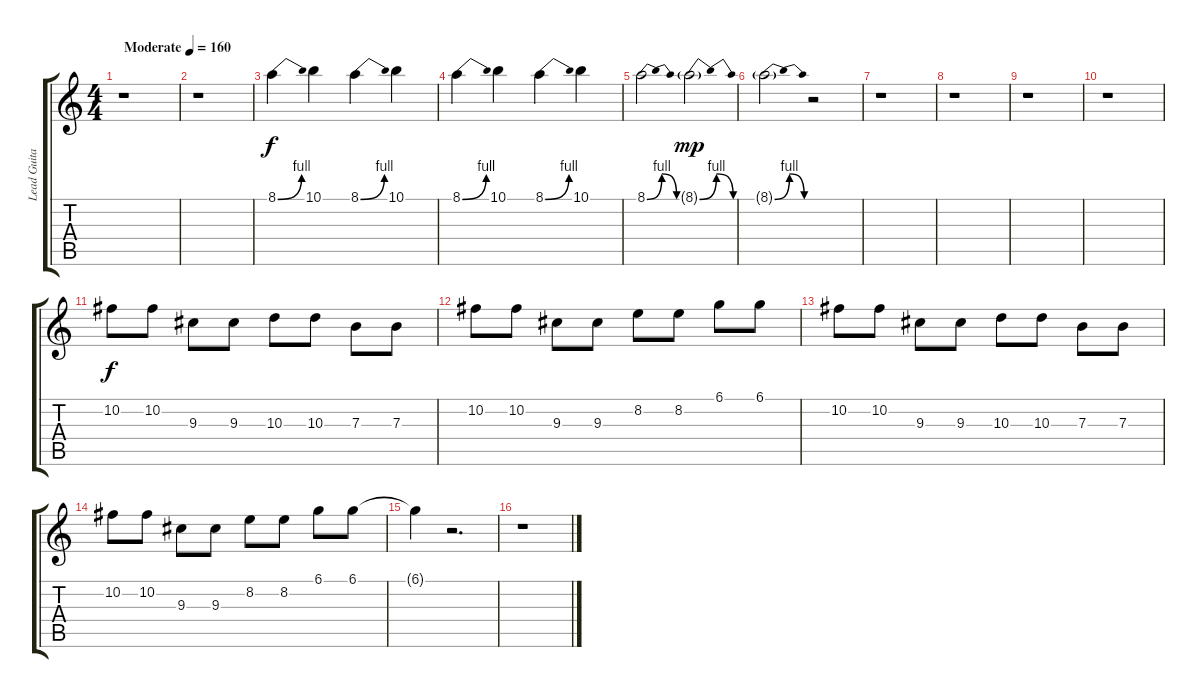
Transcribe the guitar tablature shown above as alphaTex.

\track ("Lead Guitar" "Lead Guita") {instrument distortionguitar}
\staff {score tabs}
\tuning (Db4 Ab3 E3 B2 Gb2 B1) {hide}
\ts (4 4)
\tempo (160 "Moderate")
\clef g2
\ks c
r.1{dy f instrument distortionguitar} |
r.1 |
8.1{be (bend 0 0 60 4)}.4 10.1.4 8.1{be (bend 0 0 60 4)}.4 10.1.4 |
8.1{be (bend 0 0 60 4)}.4 10.1.4 8.1{be (bend 0 0 60 4)}.4 10.1.4 |
8.1{be (bendrelease 0 0 15 4 50 4 60 0)}.2 8.1{be (bendrelease 0 0 15 4 50 4 60 0) g}.2{dy mp} |
8.1{be (bendrelease 0 0 15 4 50 4 60 0) g}.2{volume 10} r.2 |
r.1 |
r.1 |
r.1 |
r.1 |
10.2.8{dy f} 10.2.8 9.3.8 9.3.8 10.3.8 10.3.8 7.3.8 7.3.8 |
10.2.8 10.2.8 9.3.8 9.3.8 8.2.8 8.2.8 6.1.8 6.1.8 |
10.2.8 10.2.8 9.3.8 9.3.8 10.3.8 10.3.8 7.3.8 7.3.8 |
10.2.8 10.2.8 9.3.8 9.3.8 8.2.8 8.2.8 6.1.8 6.1.8 |
6.1{t}.4 r.2{d} |
r.1
